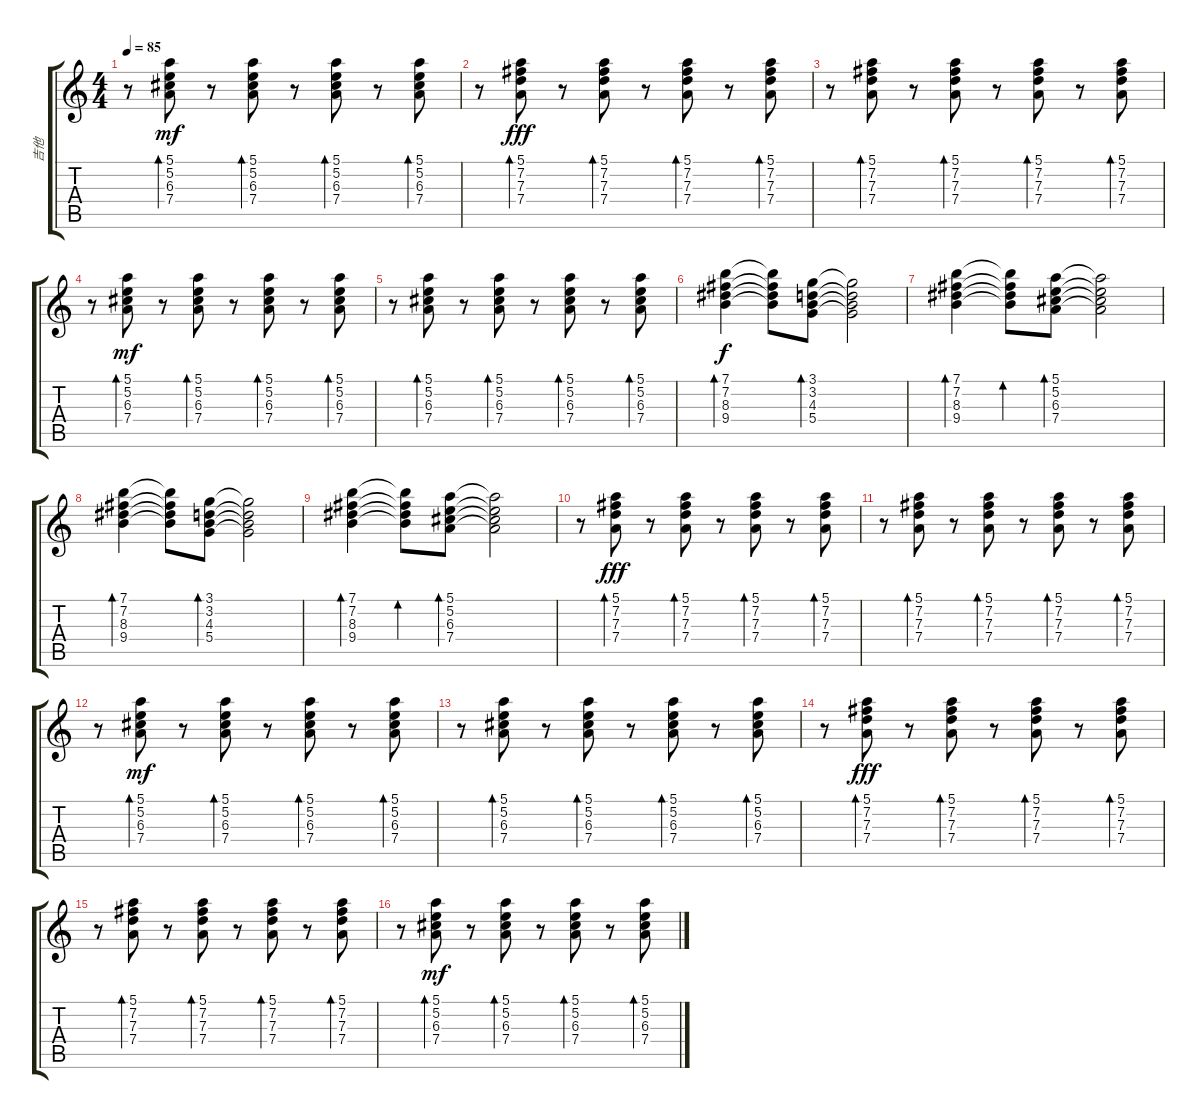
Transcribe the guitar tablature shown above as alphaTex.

\track ("吉他" "吉他") {instrument electricguitarclean}
\staff {score tabs}
\tuning (E4 B3 G3 D3 A2 E2) {hide}
\ts (4 4)
\tempo 85
\clef g2
\ks c
r.8{dy mf} (5.1 5.2 6.3 7.4).8{bd 30} r.8 (5.1 5.2 6.3 7.4).8{bd 30} r.8 (5.1 5.2 6.3 7.4).8{bd 30} r.8 (5.1 5.2 6.3 7.4).8{bd 30} |
r.8 (5.1 7.2 7.3 7.4).8{bd 30 dy fff} r.8 (5.1 7.2 7.3 7.4).8{bd 30} r.8 (5.1 7.2 7.3 7.4).8{bd 30} r.8 (5.1 7.2 7.3 7.4).8{bd 30} |
r.8 (5.1 7.2 7.3 7.4).8{bd 30} r.8 (5.1 7.2 7.3 7.4).8{bd 30} r.8 (5.1 7.2 7.3 7.4).8{bd 30} r.8 (5.1 7.2 7.3 7.4).8{bd 30} |
r.8 (5.1 5.2 6.3 7.4).8{bd 30 dy mf} r.8 (5.1 5.2 6.3 7.4).8{bd 30} r.8 (5.1 5.2 6.3 7.4).8{bd 30} r.8 (5.1 5.2 6.3 7.4).8{bd 30} |
r.8 (5.1 5.2 6.3 7.4).8{bd 30} r.8 (5.1 5.2 6.3 7.4).8{bd 30} r.8 (5.1 5.2 6.3 7.4).8{bd 30} r.8 (5.1 5.2 6.3 7.4).8{bd 30} |
(7.1 7.2 8.3 9.4).4{bd 240 dy f} (7.1{t} 7.2{t} 8.3{t} 9.4{t}).8 (3.1 3.2 4.3 5.4).8{bd 120} (3.1{t} 3.2{t} 4.3{t} 5.4{t}).2 |
(7.1 7.2 8.3 9.4).4{bd 120} (7.1{t} 7.2{t} 8.3{t} 9.4{t}).8{bd 120} (5.1 5.2 6.3 7.4).8{bd 120} (5.1{t} 5.2{t} 6.3{t} 7.4{t}).2 |
(7.1 7.2 8.3 9.4).4{bd 240} (7.1{t} 7.2{t} 8.3{t} 9.4{t}).8 (3.1 3.2 4.3 5.4).8{bd 120} (3.1{t} 3.2{t} 4.3{t} 5.4{t}).2 |
(7.1 7.2 8.3 9.4).4{bd 120} (7.1{t} 7.2{t} 8.3{t} 9.4{t}).8{bd 120} (5.1 5.2 6.3 7.4).8{bd 120} (5.1{t} 5.2{t} 6.3{t} 7.4{t}).2 |
r.8 (5.1 7.2 7.3 7.4).8{bd 30 dy fff} r.8 (5.1 7.2 7.3 7.4).8{bd 30} r.8 (5.1 7.2 7.3 7.4).8{bd 30} r.8 (5.1 7.2 7.3 7.4).8{bd 30} |
r.8 (5.1 7.2 7.3 7.4).8{bd 30} r.8 (5.1 7.2 7.3 7.4).8{bd 30} r.8 (5.1 7.2 7.3 7.4).8{bd 30} r.8 (5.1 7.2 7.3 7.4).8{bd 30} |
r.8 (5.1 5.2 6.3 7.4).8{bd 30 dy mf} r.8 (5.1 5.2 6.3 7.4).8{bd 30} r.8 (5.1 5.2 6.3 7.4).8{bd 30} r.8 (5.1 5.2 6.3 7.4).8{bd 30} |
r.8 (5.1 5.2 6.3 7.4).8{bd 30} r.8 (5.1 5.2 6.3 7.4).8{bd 30} r.8 (5.1 5.2 6.3 7.4).8{bd 30} r.8 (5.1 5.2 6.3 7.4).8{bd 30} |
r.8 (5.1 7.2 7.3 7.4).8{bd 30 dy fff} r.8 (5.1 7.2 7.3 7.4).8{bd 30} r.8 (5.1 7.2 7.3 7.4).8{bd 30} r.8 (5.1 7.2 7.3 7.4).8{bd 30} |
r.8 (5.1 7.2 7.3 7.4).8{bd 30} r.8 (5.1 7.2 7.3 7.4).8{bd 30} r.8 (5.1 7.2 7.3 7.4).8{bd 30} r.8 (5.1 7.2 7.3 7.4).8{bd 30} |
r.8 (5.1 5.2 6.3 7.4).8{bd 30 dy mf} r.8 (5.1 5.2 6.3 7.4).8{bd 30} r.8 (5.1 5.2 6.3 7.4).8{bd 30} r.8 (5.1 5.2 6.3 7.4).8{bd 30}
